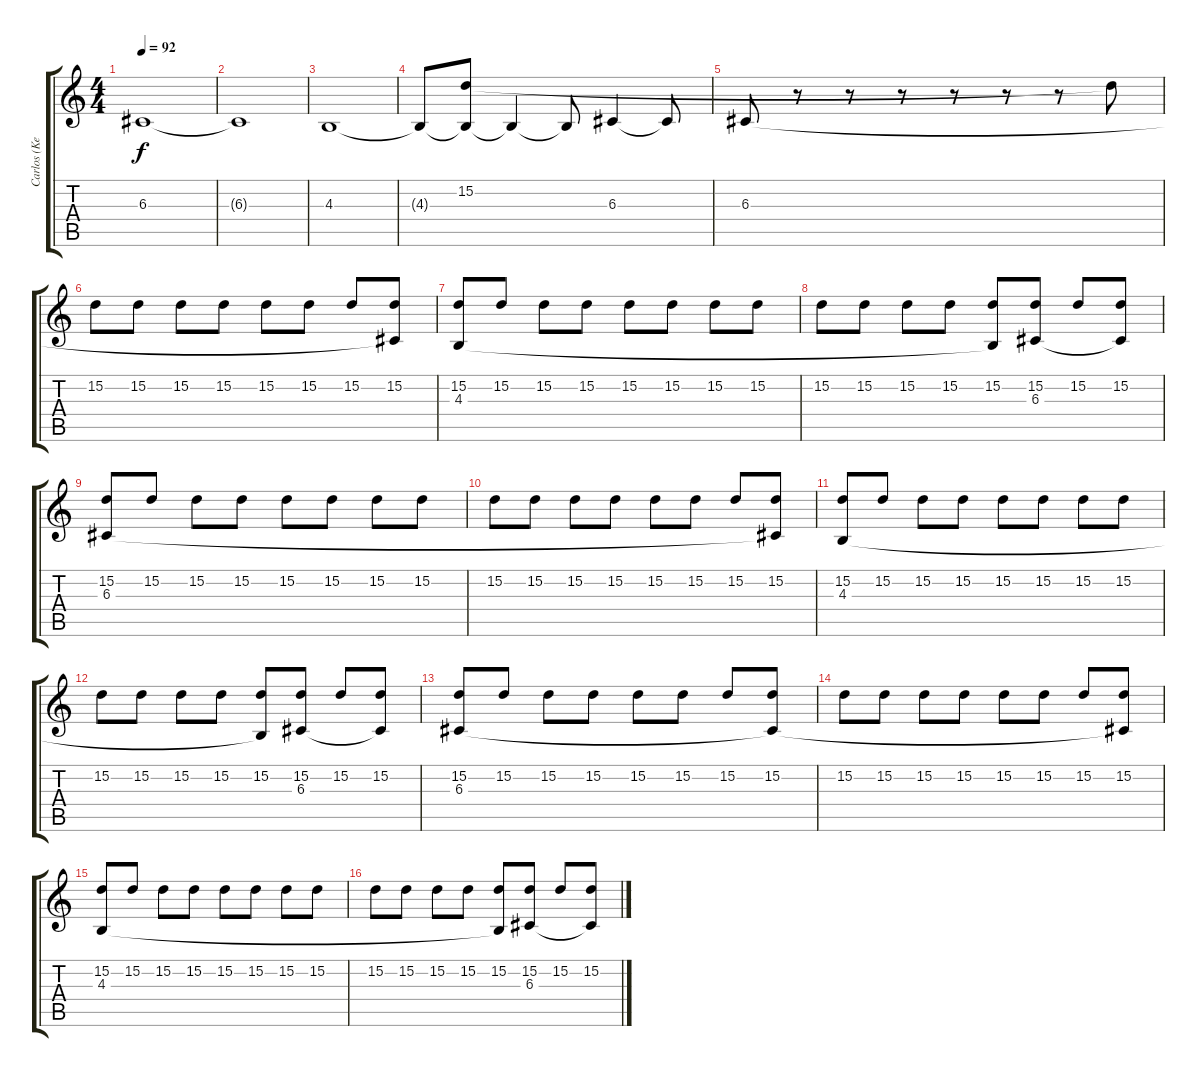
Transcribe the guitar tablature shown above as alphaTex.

\track ("Carlos (Keyboards)" "Carlos (Ke") {instrument tremolostrings}
\staff {score tabs}
\tuning (E4 B3 G3 D3 A2 E2) {hide}
\ts (4 4)
\tempo 92
\clef g2
\ks c
6.3.1{dy f} |
6.3{t}.1 |
4.3.1 |
4.3{t}.8 (15.2 4.3{t}).8{volume 13} 4.3{t}.4 4.3{t}.8 6.3.4 6.3{t}.8 |
6.3.8 r.8 r.8 r.8 r.8 r.8 r.8 15.2{t}.8 |
15.2.8 15.2.8 15.2.8 15.2.8 15.2.8 15.2.8 15.2.8 (15.2 6.3{t}).8 |
(15.2 4.3).8 15.2.8 15.2.8 15.2.8 15.2.8 15.2.8 15.2.8 15.2.8 |
15.2.8 15.2.8 15.2.8 15.2.8 (15.2 4.3{t}).8 (15.2 6.3).8 15.2.8 (15.2 6.3{t}).8 |
(15.2 6.3).8 15.2.8 15.2.8 15.2.8 15.2.8 15.2.8 15.2.8 15.2.8 |
15.2.8 15.2.8 15.2.8 15.2.8 15.2.8 15.2.8 15.2.8 (15.2 6.3{t}).8 |
(15.2 4.3).8 15.2.8 15.2.8 15.2.8 15.2.8 15.2.8 15.2.8 15.2.8 |
15.2.8 15.2.8 15.2.8 15.2.8 (15.2 4.3{t}).8 (15.2 6.3).8 15.2.8 (15.2 6.3{t}).8 |
(15.2 6.3).8 15.2.8 15.2.8 15.2.8 15.2.8 15.2.8 15.2.8 (15.2 6.3{t}).8 |
15.2.8 15.2.8 15.2.8 15.2.8 15.2.8 15.2.8 15.2.8 (15.2 6.3{t}).8 |
(15.2 4.3).8 15.2.8 15.2.8 15.2.8 15.2.8 15.2.8 15.2.8 15.2.8 |
15.2.8 15.2.8 15.2.8 15.2.8 (15.2 4.3{t}).8 (15.2 6.3).8 15.2.8 (15.2 6.3{t}).8
